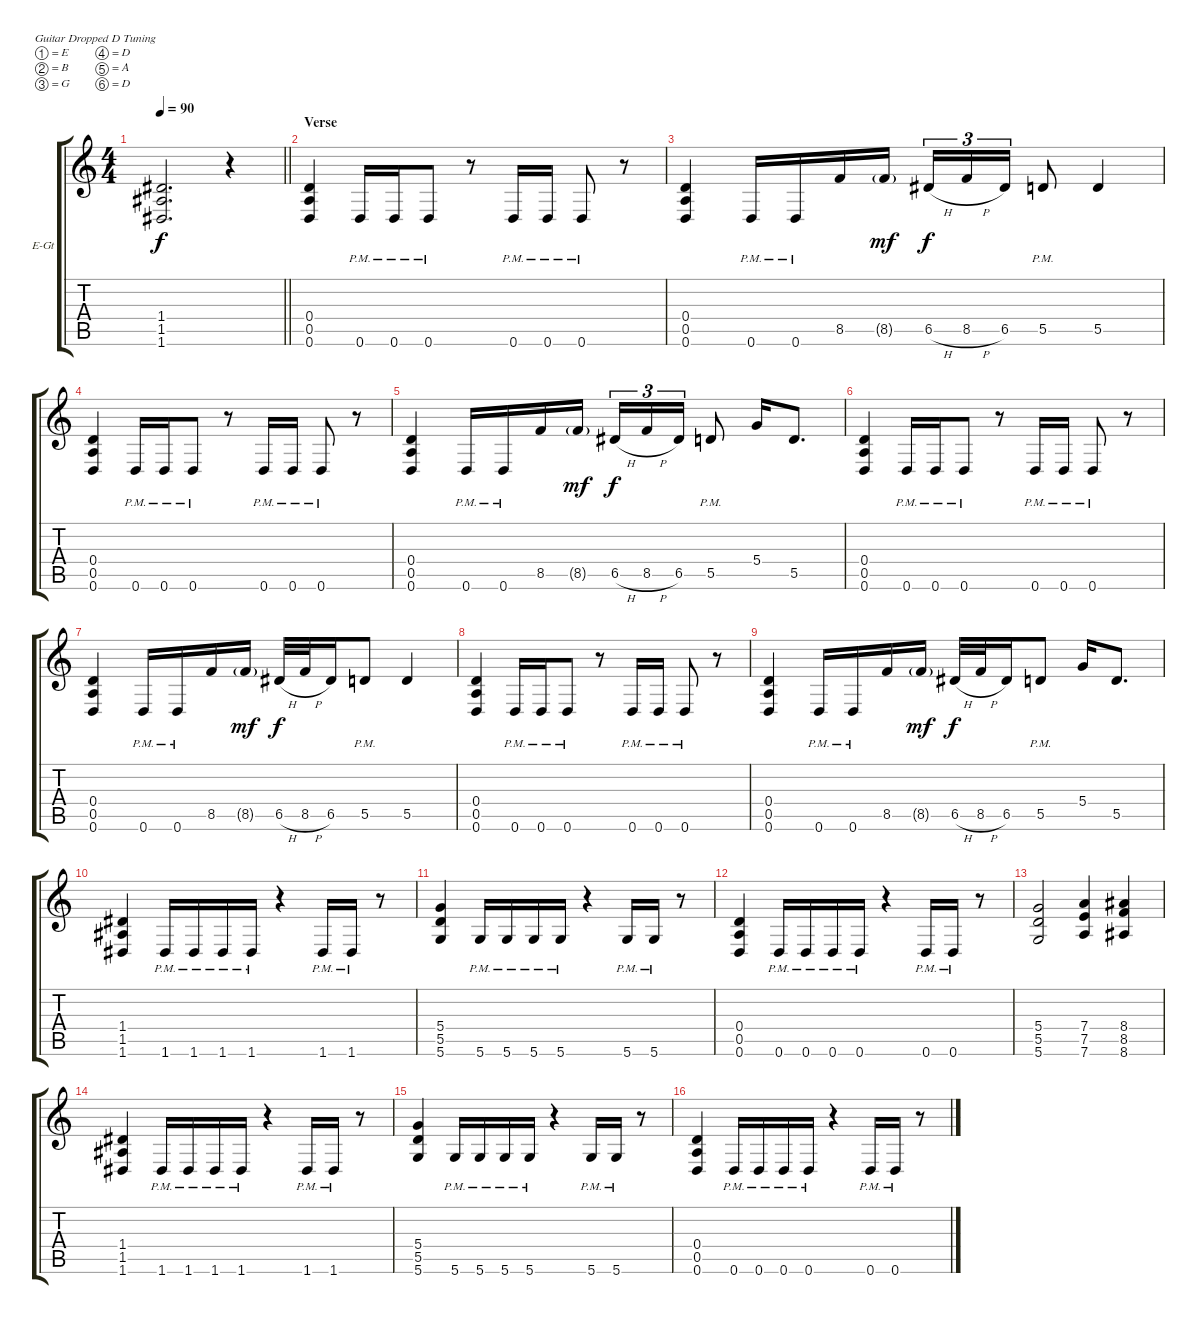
\bracketExtendMode groupsimilarinstruments
\firstSystemTrackNameOrientation horizontal
\otherSystemsTrackNameOrientation horizontal
\track ("Rythm Right" "E-Gt") {instrument distortionguitar}
\staff {score tabs}
\tuning (E4 B3 G3 D3 A2 D2)
\ts (4 4)
\tempo 90
\clef g2
\barLineRight lightlight
\ks c
(1.4 1.5 1.6).2{d dy f} r.4 |
\section ("" "Verse")
(0.4 0.5 0.6).4 0.6{pm}.16 0.6{pm}.16 0.6{pm}.8 r.8 0.6{pm}.16 0.6{pm}.16 0.6{pm}.8 r.8 |
(0.4 0.5 0.6).4 0.6{pm}.16 0.6{pm}.16 8.5.16 8.5{g}.16{dy mf} 6.5{h}.16{tu (3 2) dy f} 8.5{h}.16{tu (3 2)} 6.5.16{tu (3 2)} 5.5{pm}.8 5.5.4 |
(0.4 0.5 0.6).4 0.6{pm}.16 0.6{pm}.16 0.6{pm}.8 r.8 0.6{pm}.16 0.6{pm}.16 0.6{pm}.8 r.8 |
(0.4 0.5 0.6).4 0.6{pm}.16 0.6{pm}.16 8.5.16 8.5{g}.16{dy mf} 6.5{h}.16{tu (3 2) dy f} 8.5{h}.16{tu (3 2)} 6.5.16{tu (3 2)} 5.5{pm}.8 5.4.16 5.5.8{d} |
(0.4 0.5 0.6).4 0.6{pm}.16 0.6{pm}.16 0.6{pm}.8 r.8 0.6{pm}.16 0.6{pm}.16 0.6{pm}.8 r.8 |
(0.4 0.5 0.6).4 0.6{pm}.16 0.6{pm}.16 8.5.16 8.5{g}.16{dy mf} 6.5{h}.32{dy f} 8.5{h}.32 6.5.16 5.5{pm}.8 5.5.4 |
(0.4 0.5 0.6).4 0.6{pm}.16 0.6{pm}.16 0.6{pm}.8 r.8 0.6{pm}.16 0.6{pm}.16 0.6{pm}.8 r.8 |
(0.4 0.5 0.6).4 0.6{pm}.16 0.6{pm}.16 8.5.16 8.5{g}.16{dy mf} 6.5{h}.32{dy f} 8.5{h}.32 6.5.16 5.5{pm}.8 5.4.16 5.5.8{d} |
(1.4 1.5 1.6).4 1.6{pm}.16 1.6{pm}.16 1.6{pm}.16 1.6{pm}.16 r.4 1.6{pm}.16 1.6{pm}.16 r.8 |
(5.4 5.5 5.6).4 5.6{pm}.16 5.6{pm}.16 5.6{pm}.16 5.6{pm}.16 r.4 5.6{pm}.16 5.6{pm}.16 r.8 |
(0.4 0.5 0.6).4 0.6{pm}.16 0.6{pm}.16 0.6{pm}.16 0.6{pm}.16 r.4 0.6{pm}.16 0.6{pm}.16 r.8 |
(5.4 5.5 5.6).2 (7.4 7.5 7.6).4 (8.4 8.5 8.6).4 |
(1.4 1.5 1.6).4 1.6{pm}.16 1.6{pm}.16 1.6{pm}.16 1.6{pm}.16 r.4 1.6{pm}.16 1.6{pm}.16 r.8 |
(5.4 5.5 5.6).4 5.6{pm}.16 5.6{pm}.16 5.6{pm}.16 5.6{pm}.16 r.4 5.6{pm}.16 5.6{pm}.16 r.8 |
(0.4 0.5 0.6).4 0.6{pm}.16 0.6{pm}.16 0.6{pm}.16 0.6{pm}.16 r.4 0.6{pm}.16 0.6{pm}.16 r.8
